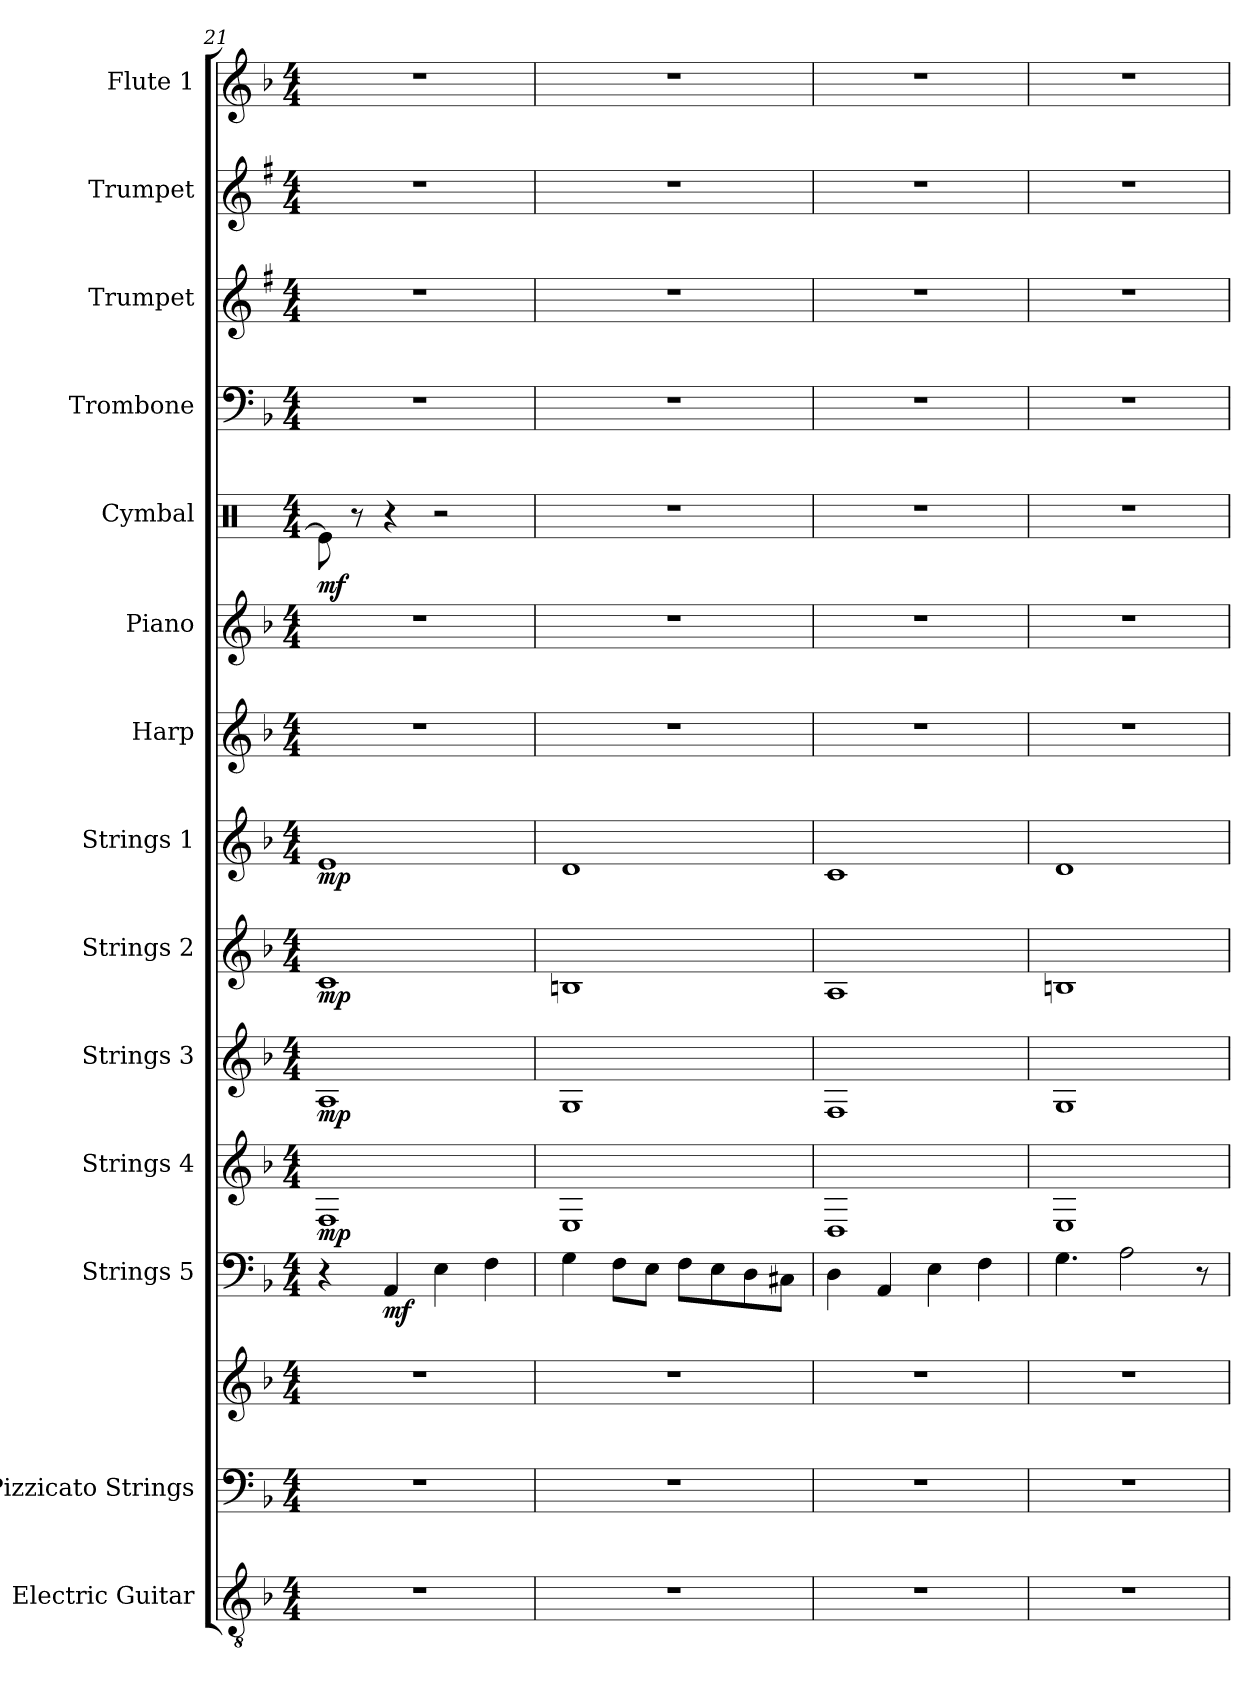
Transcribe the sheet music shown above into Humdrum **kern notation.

**kern	**kern	**kern	**kern	**dynam	**kern	**dynam	**kern	**dynam	**kern	**dynam	**kern	**dynam	**kern	**kern	**kern	**dynam	**kern	**kern	**kern	**kern
*part14	*part13	*part13	*part12	*part12	*part11	*part11	*part10	*part10	*part9	*part9	*part8	*part8	*part7	*part6	*part5	*part5	*part4	*part3	*part2	*part1
*staff15	*staff14	*staff13	*staff12	*staff12	*staff11	*staff11	*staff10	*staff10	*staff9	*staff9	*staff8	*staff8	*staff7	*staff6	*staff5	*staff5	*staff4	*staff3	*staff2	*staff1
*I"Electric Guitar	*I"Pizzicato Strings	*	*I"Strings 5	*	*I"Strings 4	*	*I"Strings 3	*	*I"Strings 2	*	*I"Strings 1	*	*I"Harp	*I"Piano	*I"Cymbal	*	*I"Trombone	*I"Trumpet	*I"Trumpet	*I"Flute 1
*I'El. Guit.	*I'Pizz. St.	*	*I'St. 5	*	*I'St. 4	*	*I'St. 3	*	*I'St. 2	*	*I'St. 1	*	*I'Hrp.	*I'Pno.	*I'Cym.	*	*I'Tbn.	*I'Tpt.	*I'Tpt.	*I'Fl. 1
!!LO:PB:g=z
*clefGv2	*clefF4	*clefG2	*clefF4	*	*clefG2	*	*clefG2	*	*clefG2	*	*clefG2	*	*clefG2	*clefG2	*clefX	*	*clefF4	*clefG2	*clefG2	*clefG2
*	*	*	*	*	*	*	*	*	*	*	*	*	*	*	*	*	*	*ITrd1c2	*ITrd1c2	*
*k[b-]	*k[b-]	*k[b-]	*k[b-]	*	*k[b-]	*	*k[b-]	*	*k[b-]	*	*k[b-]	*	*k[b-]	*k[b-]	*k[]	*	*k[b-]	*k[b-]	*k[b-]	*k[b-]
*M4/4	*M4/4	*M4/4	*M4/4	*	*M4/4	*	*M4/4	*	*M4/4	*	*M4/4	*	*M4/4	*M4/4	*M4/4	*	*M4/4	*M4/4	*M4/4	*M4/4
=21	=21	=21	=21	=21	=21	=21	=21	=21	=21	=21	=21	=21	=21	=21	=21	=21	=21	=21	=21	=21
!	!	!	!	!	!	!LO:DY:b	!	!LO:DY:b	!	!LO:DY:b	!	!LO:DY:b	!	!	!	!LO:DY:b	!	!	!	!
1r	1r	1r	4r	.	1F	mp	1A	mp	1c	mp	1e	mp	1r	1r	8Re\]	mf	1r	1r	1r	1r
.	.	.	.	.	.	.	.	.	.	.	.	.	.	.	8r	.	.	.	.	.
!	!	!	!	!LO:DY:b	!	!	!	!	!	!	!	!	!	!	!	!	!	!	!	!
.	.	.	4AA/	mf	.	.	.	.	.	.	.	.	.	.	4r	.	.	.	.	.
.	.	.	4E\	.	.	.	.	.	.	.	.	.	.	.	2r	.	.	.	.	.
.	.	.	4F\	.	.	.	.	.	.	.	.	.	.	.	.	.	.	.	.	.
=22	=22	=22	=22	=22	=22	=22	=22	=22	=22	=22	=22	=22	=22	=22	=22	=22	=22	=22	=22	=22
1r	1r	1r	4G\	.	1E	.	1G	.	1Bn	.	1d	.	1r	1r	1r	.	1r	1r	1r	1r
.	.	.	8F\L	.	.	.	.	.	.	.	.	.	.	.	.	.	.	.	.	.
.	.	.	8E\J	.	.	.	.	.	.	.	.	.	.	.	.	.	.	.	.	.
.	.	.	8F\L	.	.	.	.	.	.	.	.	.	.	.	.	.	.	.	.	.
.	.	.	8E\	.	.	.	.	.	.	.	.	.	.	.	.	.	.	.	.	.
.	.	.	8D\	.	.	.	.	.	.	.	.	.	.	.	.	.	.	.	.	.
.	.	.	8C#X\J	.	.	.	.	.	.	.	.	.	.	.	.	.	.	.	.	.
=23	=23	=23	=23	=23	=23	=23	=23	=23	=23	=23	=23	=23	=23	=23	=23	=23	=23	=23	=23	=23
1r	1r	1r	4D\	.	1D	.	1F	.	1A	.	1c	.	1r	1r	1r	.	1r	1r	1r	1r
.	.	.	4AA/	.	.	.	.	.	.	.	.	.	.	.	.	.	.	.	.	.
.	.	.	4E\	.	.	.	.	.	.	.	.	.	.	.	.	.	.	.	.	.
.	.	.	4F\	.	.	.	.	.	.	.	.	.	.	.	.	.	.	.	.	.
=24	=24	=24	=24	=24	=24	=24	=24	=24	=24	=24	=24	=24	=24	=24	=24	=24	=24	=24	=24	=24
1r	1r	1r	4.G\	.	1E	.	1G	.	1Bn	.	1d	.	1r	1r	1r	.	1r	1r	1r	1r
.	.	.	2A\	.	.	.	.	.	.	.	.	.	.	.	.	.	.	.	.	.
.	.	.	8r	.	.	.	.	.	.	.	.	.	.	.	.	.	.	.	.	.
=	=	=	=	=	=	=	=	=	=	=	=	=	=	=	=	=	=	=	=	=
*-	*-	*-	*-	*-	*-	*-	*-	*-	*-	*-	*-	*-	*-	*-	*-	*-	*-	*-	*-	*-
